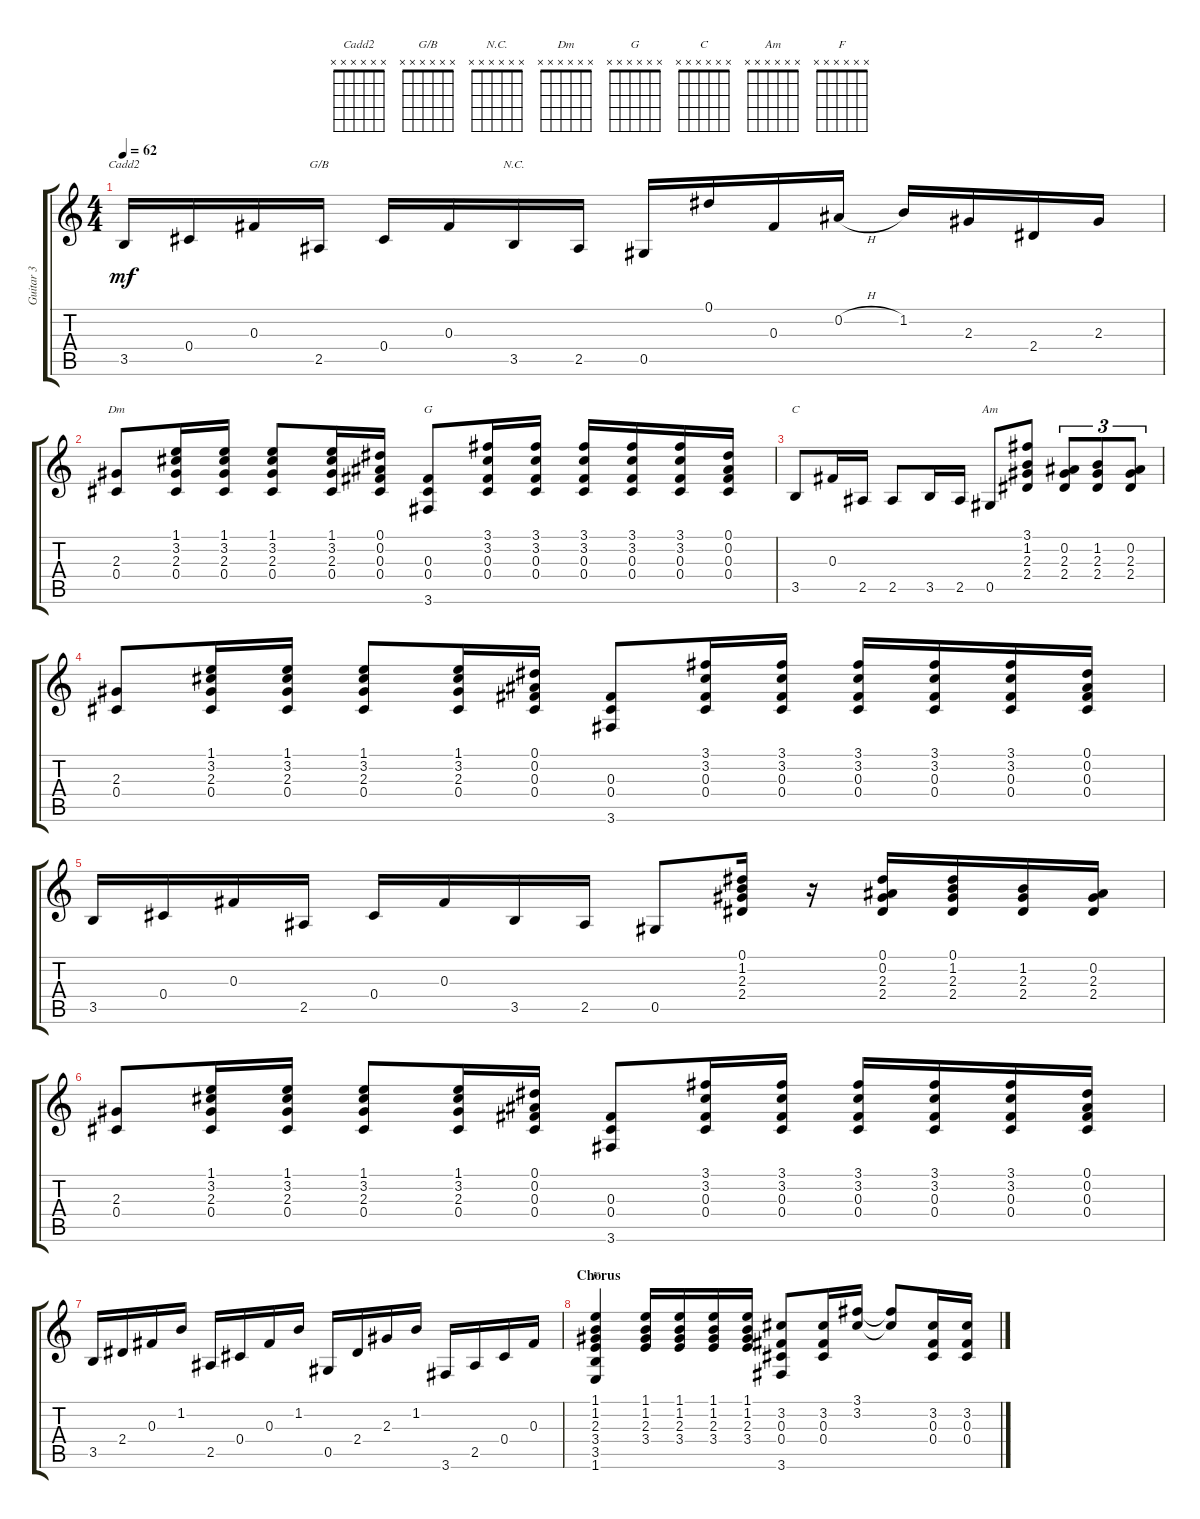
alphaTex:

\track ("Guitar 3" "Guitar 3") {instrument electricguitarjazz}
\staff {score tabs}
\tuning (Eb4 Bb3 Gb3 Db3 Ab2 Eb2) {hide}
\chord ("Cadd2" x x x x x x) {firstfret 0}
\chord ("G/B" x x x x x x) {firstfret 0}
\chord ("N.C." x x x x x x) {firstfret 0}
\chord ("Dm" x x x x x x) {firstfret 0}
\chord ("G" x x x x x x) {firstfret 0}
\chord ("C" x x x x x x) {firstfret 0}
\chord ("Am" x x x x x x) {firstfret 0}
\chord ("F" x x x x x x) {firstfret 0}
\ts (4 4)
\tempo 62
\clef g2
\ks c
3.5.16{ch "Cadd2" dy mf} 0.4.16 0.3.16 2.5.16{ch "G/B"} 0.4.16 0.3.16 3.5.16{ch "N.C."} 2.5.16 0.5.16 0.1.16 0.3.16 0.2{h}.16 1.2.16 2.3.16 2.4.16 2.3.16 |
(2.3 0.4).8{ch "Dm"} (1.1 3.2 2.3 0.4).16 (1.1 3.2 2.3 0.4).16 (1.1 3.2 2.3 0.4).8 (1.1 3.2 2.3 0.4).16 (0.1 0.2 0.3 0.4).16 (0.3 0.4 3.6).8{ch "G"} (3.1 3.2 0.3 0.4).16 (3.1 3.2 0.3 0.4).16 (3.1 3.2 0.3 0.4).16 (3.1 3.2 0.3 0.4).16 (3.1 3.2 0.3 0.4).16 (0.1 0.2 0.3 0.4).16 |
3.5.8{ch "C"} 0.3.16 2.5.16 2.5.8 3.5.16 2.5.16 0.5.8{ch "Am"} (3.1 1.2 2.3 2.4).8 (0.2 2.3 2.4).8{tu (3 2)} (1.2 2.3 2.4).8{tu (3 2)} (0.2 2.3 2.4).8{tu (3 2)} |
(2.3 0.4).8 (1.1 3.2 2.3 0.4).16 (1.1 3.2 2.3 0.4).16 (1.1 3.2 2.3 0.4).8 (1.1 3.2 2.3 0.4).16 (0.1 0.2 0.3 0.4).16 (0.3 0.4 3.6).8 (3.1 3.2 0.3 0.4).16 (3.1 3.2 0.3 0.4).16 (3.1 3.2 0.3 0.4).16 (3.1 3.2 0.3 0.4).16 (3.1 3.2 0.3 0.4).16 (0.1 0.2 0.3 0.4).16 |
3.5.16 0.4.16 0.3.16 2.5.16 0.4.16 0.3.16 3.5.16 2.5.16 0.5.8 (0.1 1.2 2.3 2.4).16 r.16 (0.1 0.2 2.3 2.4).16 (0.1 1.2 2.3 2.4).16 (1.2 2.3 2.4).16 (0.2 2.3 2.4).16 |
(2.3 0.4).8 (1.1 3.2 2.3 0.4).16 (1.1 3.2 2.3 0.4).16 (1.1 3.2 2.3 0.4).8 (1.1 3.2 2.3 0.4).16 (0.1 0.2 0.3 0.4).16 (0.3 0.4 3.6).8 (3.1 3.2 0.3 0.4).16 (3.1 3.2 0.3 0.4).16 (3.1 3.2 0.3 0.4).16 (3.1 3.2 0.3 0.4).16 (3.1 3.2 0.3 0.4).16 (0.1 0.2 0.3 0.4).16 |
3.5.16 2.4.16 0.3.16 1.2.16 2.5.16 0.4.16 0.3.16 1.2.16 0.5.16 2.4.16 2.3.16 1.2.16 3.6.16 2.5.16 0.4.16 0.3.16 |
\section ("" "Chorus")
(1.1 1.2 2.3 3.4 3.5 1.6).4{ch "F"} (1.1 1.2 2.3 3.4).16 (1.1 1.2 2.3 3.4).16 (1.1 1.2 2.3 3.4).16 (1.1 1.2 2.3 3.4).16 (3.2 0.3 0.4 3.6).8 (3.2 0.3 0.4).16 (3.1 3.2).16 (3.1{t} 3.2{t}).8 (3.2 0.3 0.4).16 (3.2 0.3 0.4).16
